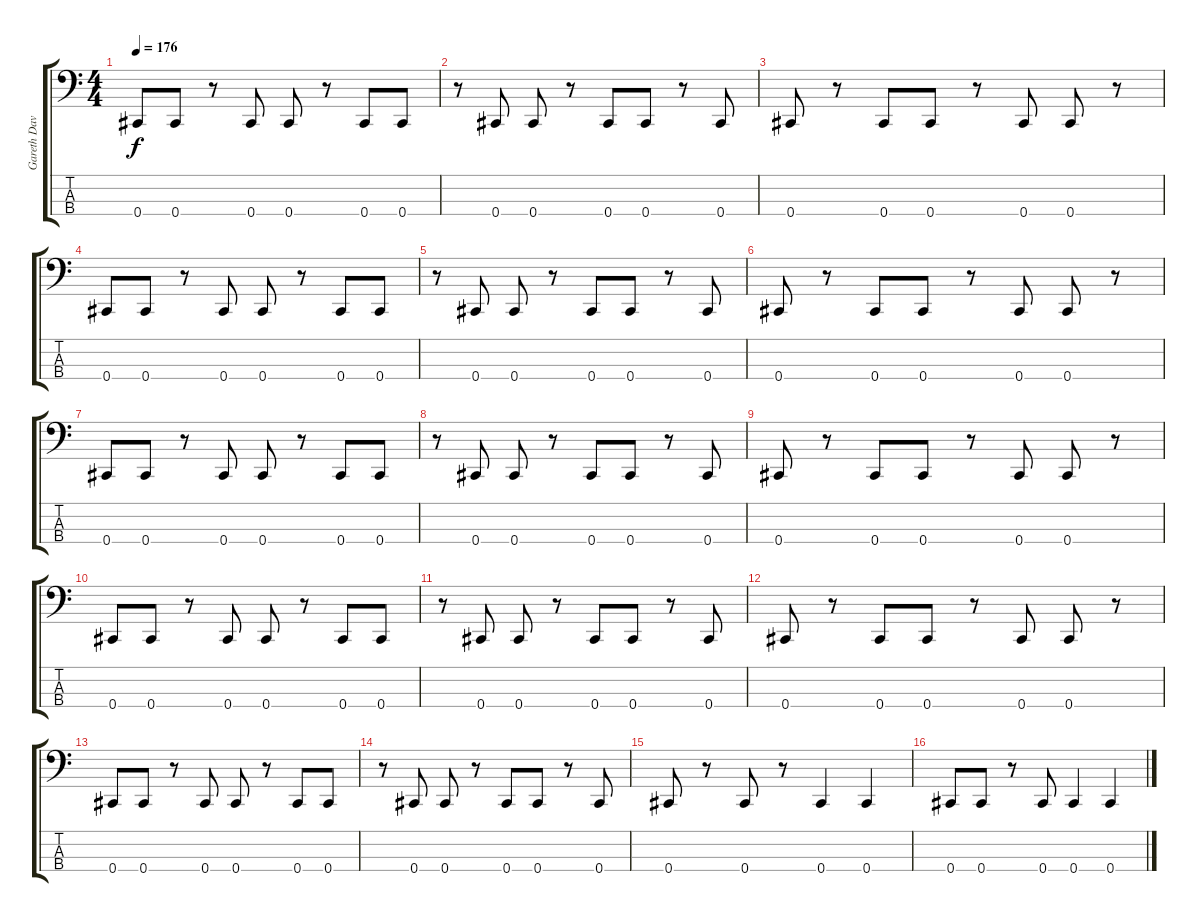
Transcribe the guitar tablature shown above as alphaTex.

\track ("Gareth Davies (bass)" "Gareth Dav") {instrument electricbassfinger}
\staff {score tabs}
\tuning (Gb2 Db2 Ab1 Db1) {hide}
\ts (4 4)
\tempo 176
\clef f4
\ks c
0.4.8{dy f} 0.4.8 r.8 0.4.8 0.4.8 r.8 0.4.8 0.4.8 |
r.8 0.4.8 0.4.8 r.8 0.4.8 0.4.8 r.8 0.4.8 |
0.4.8 r.8 0.4.8 0.4.8 r.8 0.4.8 0.4.8 r.8 |
0.4.8 0.4.8 r.8 0.4.8 0.4.8 r.8 0.4.8 0.4.8 |
r.8 0.4.8 0.4.8 r.8 0.4.8 0.4.8 r.8 0.4.8 |
0.4.8 r.8 0.4.8 0.4.8 r.8 0.4.8 0.4.8 r.8 |
0.4.8 0.4.8 r.8 0.4.8 0.4.8 r.8 0.4.8 0.4.8 |
r.8 0.4.8 0.4.8 r.8 0.4.8 0.4.8 r.8 0.4.8 |
0.4.8 r.8 0.4.8 0.4.8 r.8 0.4.8 0.4.8 r.8 |
0.4.8 0.4.8 r.8 0.4.8 0.4.8 r.8 0.4.8 0.4.8 |
r.8 0.4.8 0.4.8 r.8 0.4.8 0.4.8 r.8 0.4.8 |
0.4.8 r.8 0.4.8 0.4.8 r.8 0.4.8 0.4.8 r.8 |
0.4.8 0.4.8 r.8 0.4.8 0.4.8 r.8 0.4.8 0.4.8 |
r.8 0.4.8 0.4.8 r.8 0.4.8 0.4.8 r.8 0.4.8 |
0.4.8 r.8 0.4.8 r.8 0.4.4 0.4.4 |
0.4.8 0.4.8 r.8 0.4.8 0.4.4 0.4.4
